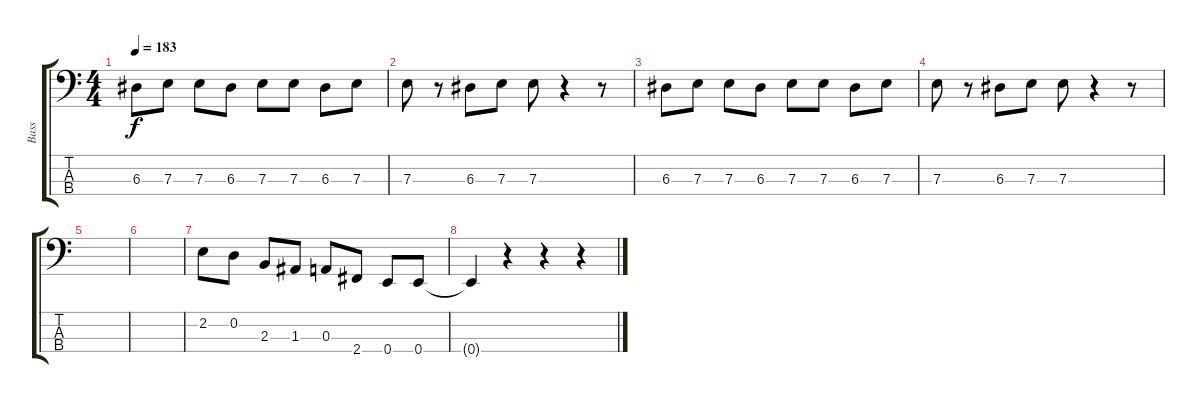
\track ("Bass" "Bass") {instrument electricbassfinger}
\staff {score tabs}
\tuning (G2 D2 A1 E1) {hide}
\ts (4 4)
\tempo 183
\clef f4
\ks c
6.3.8{dy f} 7.3.8 7.3.8 6.3.8 7.3.8 7.3.8 6.3.8 7.3.8 |
7.3.8 r.8 6.3.8 7.3.8 7.3.8 r.4 r.8 |
6.3.8 7.3.8 7.3.8 6.3.8 7.3.8 7.3.8 6.3.8 7.3.8 |
7.3.8 r.8 6.3.8 7.3.8 7.3.8 r.4 r.8 |
|
|
2.2.8 0.2.8 2.3.8 1.3.8 0.3.8 2.4.8 0.4.8 0.4.8 |
0.4{t}.4 r.4 r.4 r.4
